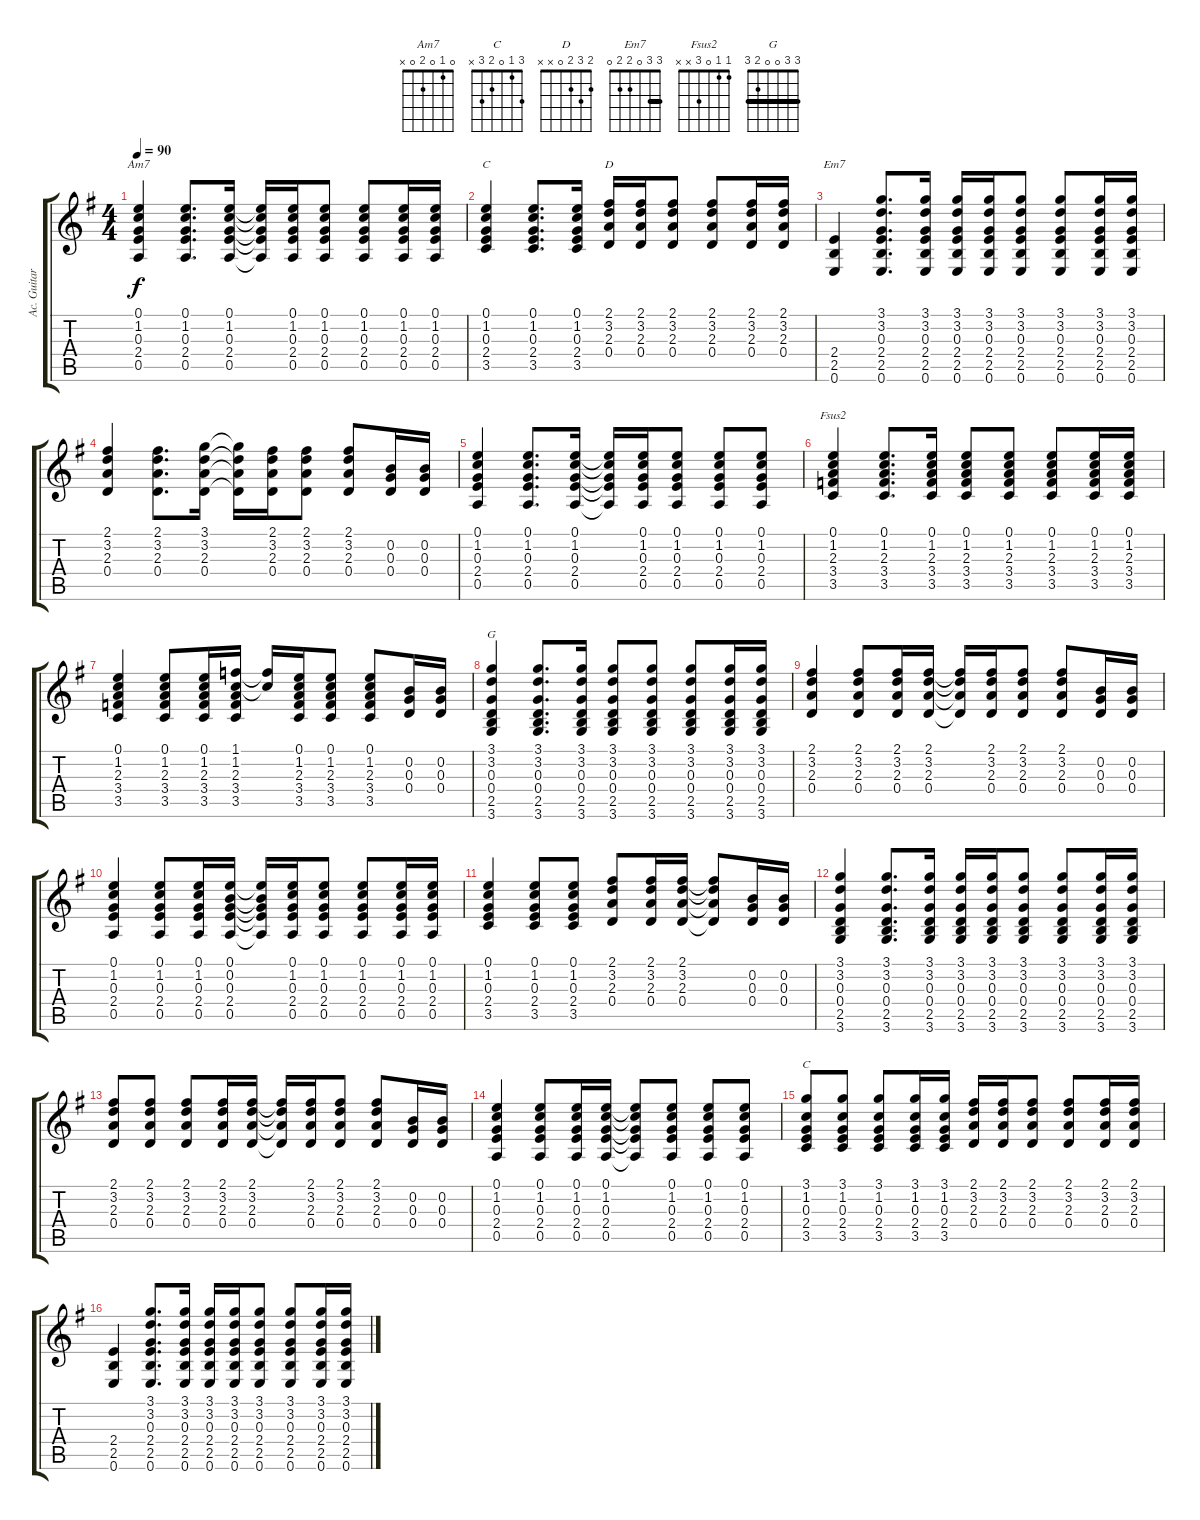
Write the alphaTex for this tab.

\track ("Ac. Guitar" "Ac. Guitar") {instrument acousticguitarsteel}
\staff {score tabs}
\tuning (E4 B3 G3 D3 A2 E2) {hide}
\chord ("Am7" 0 1 0 2 0 x)
\chord ("C" 0 1 0 2 3 x)
\chord ("D" 2 3 2 0 x x)
\chord ("Em7" 3 3 0 2 2 0) {barre 3}
\chord ("Fsus2" 1 1 0 3 x x)
\chord ("G" 3 3 0 0 2 3) {barre 3}
\chord ("C" 3 1 0 2 3 x)
\ts (4 4)
\tempo 90
\clef g2
\ks g
(0.1 1.2 0.3 2.4 0.5).4{ch "Am7" dy f} (0.1 1.2 0.3 2.4 0.5).8{d} (0.1 1.2 0.3 2.4 0.5).16 (0.1{t} 1.2{t} 0.3{t} 2.4{t} 0.5{t}).16 (0.1 1.2 0.3 2.4 0.5).16 (0.1 1.2 0.3 2.4 0.5).8 (0.1 1.2 0.3 2.4 0.5).8 (0.1 1.2 0.3 2.4 0.5).16 (0.1 1.2 0.3 2.4 0.5).16 |
(0.1 1.2 0.3 2.4 3.5).4{ch "C"} (0.1 1.2 0.3 2.4 3.5).8{d} (0.1 1.2 0.3 2.4 3.5).16 (2.1 3.2 2.3 0.4).16{ch "D"} (2.1 3.2 2.3 0.4).16 (2.1 3.2 2.3 0.4).8 (2.1 3.2 2.3 0.4).8 (2.1 3.2 2.3 0.4).16 (2.1 3.2 2.3 0.4).16 |
(2.4 2.5 0.6).4{ch "Em7"} (3.1 3.2 0.3 2.4 2.5 0.6).8{d} (3.1 3.2 0.3 2.4 2.5 0.6).16 (3.1 3.2 0.3 2.4 2.5 0.6).16 (3.1 3.2 0.3 2.4 2.5 0.6).16 (3.1 3.2 0.3 2.4 2.5 0.6).8 (3.1 3.2 0.3 2.4 2.5 0.6).8 (3.1 3.2 0.3 2.4 2.5 0.6).16 (3.1 3.2 0.3 2.4 2.5 0.6).16 |
(2.1 3.2 2.3 0.4).4 (2.1 3.2 2.3 0.4).8{d} (3.1 3.2 2.3 0.4).16 (3.1{t} 3.2{t} 2.3{t} 0.4{t}).16 (2.1 3.2 2.3 0.4).16 (2.1 3.2 2.3 0.4).8 (2.1 3.2 2.3 0.4).8 (0.2 0.3 0.4).16 (0.2 0.3 0.4).16 |
(0.1 1.2 0.3 2.4 0.5).4 (0.1 1.2 0.3 2.4 0.5).8{d} (0.1 1.2 0.3 2.4 0.5).16 (0.1{t} 1.2{t} 0.3{t} 2.4{t} 0.5{t}).16 (0.1 1.2 0.3 2.4 0.5).16 (0.1 1.2 0.3 2.4 0.5).8 (0.1 1.2 0.3 2.4 0.5).8 (0.1 1.2 0.3 2.4 0.5).8 |
(0.1 1.2 2.3 3.4 3.5).4{ch "Fsus2"} (0.1 1.2 2.3 3.4 3.5).8{d} (0.1 1.2 2.3 3.4 3.5).16 (0.1 1.2 2.3 3.4 3.5).8 (0.1 1.2 2.3 3.4 3.5).8 (0.1 1.2 2.3 3.4 3.5).8 (0.1 1.2 2.3 3.4 3.5).16 (0.1 1.2 2.3 3.4 3.5).16 |
(0.1 1.2 2.3 3.4 3.5).4 (0.1 1.2 2.3 3.4 3.5).8 (0.1 1.2 2.3 3.4 3.5).16 (1.1 1.2 2.3 3.4 3.5).16 (1.1{t} 1.2{t}).16 (0.1 1.2 2.3 3.4 3.5).16 (0.1 1.2 2.3 3.4 3.5).8 (0.1 1.2 2.3 3.4 3.5).8 (0.2 0.3 0.4).16 (0.2 0.3 0.4).16 |
(3.1 3.2 0.3 0.4 2.5 3.6).4{ch "G"} (3.1 3.2 0.3 0.4 2.5 3.6).8{d} (3.1 3.2 0.3 0.4 2.5 3.6).16 (3.1 3.2 0.3 0.4 2.5 3.6).8 (3.1 3.2 0.3 0.4 2.5 3.6).8 (3.1 3.2 0.3 0.4 2.5 3.6).8 (3.1 3.2 0.3 0.4 2.5 3.6).16 (3.1 3.2 0.3 0.4 2.5 3.6).16 |
(2.1 3.2 2.3 0.4).4 (2.1 3.2 2.3 0.4).8 (2.1 3.2 2.3 0.4).16 (2.1 3.2 2.3 0.4).16 (2.1{t} 3.2{t} 2.3{t} 0.4{t}).16 (2.1 3.2 2.3 0.4).16 (2.1 3.2 2.3 0.4).8 (2.1 3.2 2.3 0.4).8 (0.2 0.3 0.4).16 (0.2 0.3 0.4).16 |
(0.1 1.2 0.3 2.4 0.5).4 (0.1 1.2 0.3 2.4 0.5).8 (0.1 1.2 0.3 2.4 0.5).16 (0.1 0.2 0.3 2.4 0.5).16 (0.1{t} 0.2{t} 0.3{t} 2.4{t} 0.5{t}).16 (0.1 1.2 0.3 2.4 0.5).16 (0.1 1.2 0.3 2.4 0.5).8 (0.1 1.2 0.3 2.4 0.5).8 (0.1 1.2 0.3 2.4 0.5).16 (0.1 1.2 0.3 2.4 0.5).16 |
(0.1 1.2 0.3 2.4 3.5).4 (0.1 1.2 0.3 2.4 3.5).8 (0.1 1.2 0.3 2.4 3.5).8 (2.1 3.2 2.3 0.4).8 (2.1 3.2 2.3 0.4).16 (2.1 3.2 2.3 0.4).16 (2.1{t} 3.2{t} 2.3{t} 0.4{t}).8 (0.2 0.3 0.4).16 (0.2 0.3 0.4).16 |
(3.1 3.2 0.3 0.4 2.5 3.6).4 (3.1 3.2 0.3 0.4 2.5 3.6).8{d} (3.1 3.2 0.3 0.4 2.5 3.6).16 (3.1 3.2 0.3 0.4 2.5 3.6).16 (3.1 3.2 0.3 0.4 2.5 3.6).16 (3.1 3.2 0.3 0.4 2.5 3.6).8 (3.1 3.2 0.3 0.4 2.5 3.6).8 (3.1 3.2 0.3 0.4 2.5 3.6).16 (3.1 3.2 0.3 0.4 2.5 3.6).16 |
(2.1 3.2 2.3 0.4).8 (2.1 3.2 2.3 0.4).8 (2.1 3.2 2.3 0.4).8 (2.1 3.2 2.3 0.4).16 (2.1 3.2 2.3 0.4).16 (2.1{t} 3.2{t} 2.3{t} 0.4{t}).16 (2.1 3.2 2.3 0.4).16 (2.1 3.2 2.3 0.4).8 (2.1 3.2 2.3 0.4).8 (0.2 0.3 0.4).16 (0.2 0.3 0.4).16 |
(0.1 1.2 0.3 2.4 0.5).4 (0.1 1.2 0.3 2.4 0.5).8 (0.1 1.2 0.3 2.4 0.5).16 (0.1 1.2 0.3 2.4 0.5).16 (0.1{t} 1.2{t} 0.3{t} 2.4{t} 0.5{t}).8 (0.1 1.2 0.3 2.4 0.5).8 (0.1 1.2 0.3 2.4 0.5).8 (0.1 1.2 0.3 2.4 0.5).8 |
(3.1 1.2 0.3 2.4 3.5).8{ch "C"} (3.1 1.2 0.3 2.4 3.5).8 (3.1 1.2 0.3 2.4 3.5).8 (3.1 1.2 0.3 2.4 3.5).16 (3.1 1.2 0.3 2.4 3.5).16 (2.1 3.2 2.3 0.4).16 (2.1 3.2 2.3 0.4).16 (2.1 3.2 2.3 0.4).8 (2.1 3.2 2.3 0.4).8 (2.1 3.2 2.3 0.4).16 (2.1 3.2 2.3 0.4).16 |
(2.4 2.5 0.6).4 (3.1 3.2 0.3 2.4 2.5 0.6).8{d} (3.1 3.2 0.3 2.4 2.5 0.6).16 (3.1 3.2 0.3 2.4 2.5 0.6).16 (3.1 3.2 0.3 2.4 2.5 0.6).16 (3.1 3.2 0.3 2.4 2.5 0.6).8 (3.1 3.2 0.3 2.4 2.5 0.6).8 (3.1 3.2 0.3 2.4 2.5 0.6).16 (3.1 3.2 0.3 2.4 2.5 0.6).16
